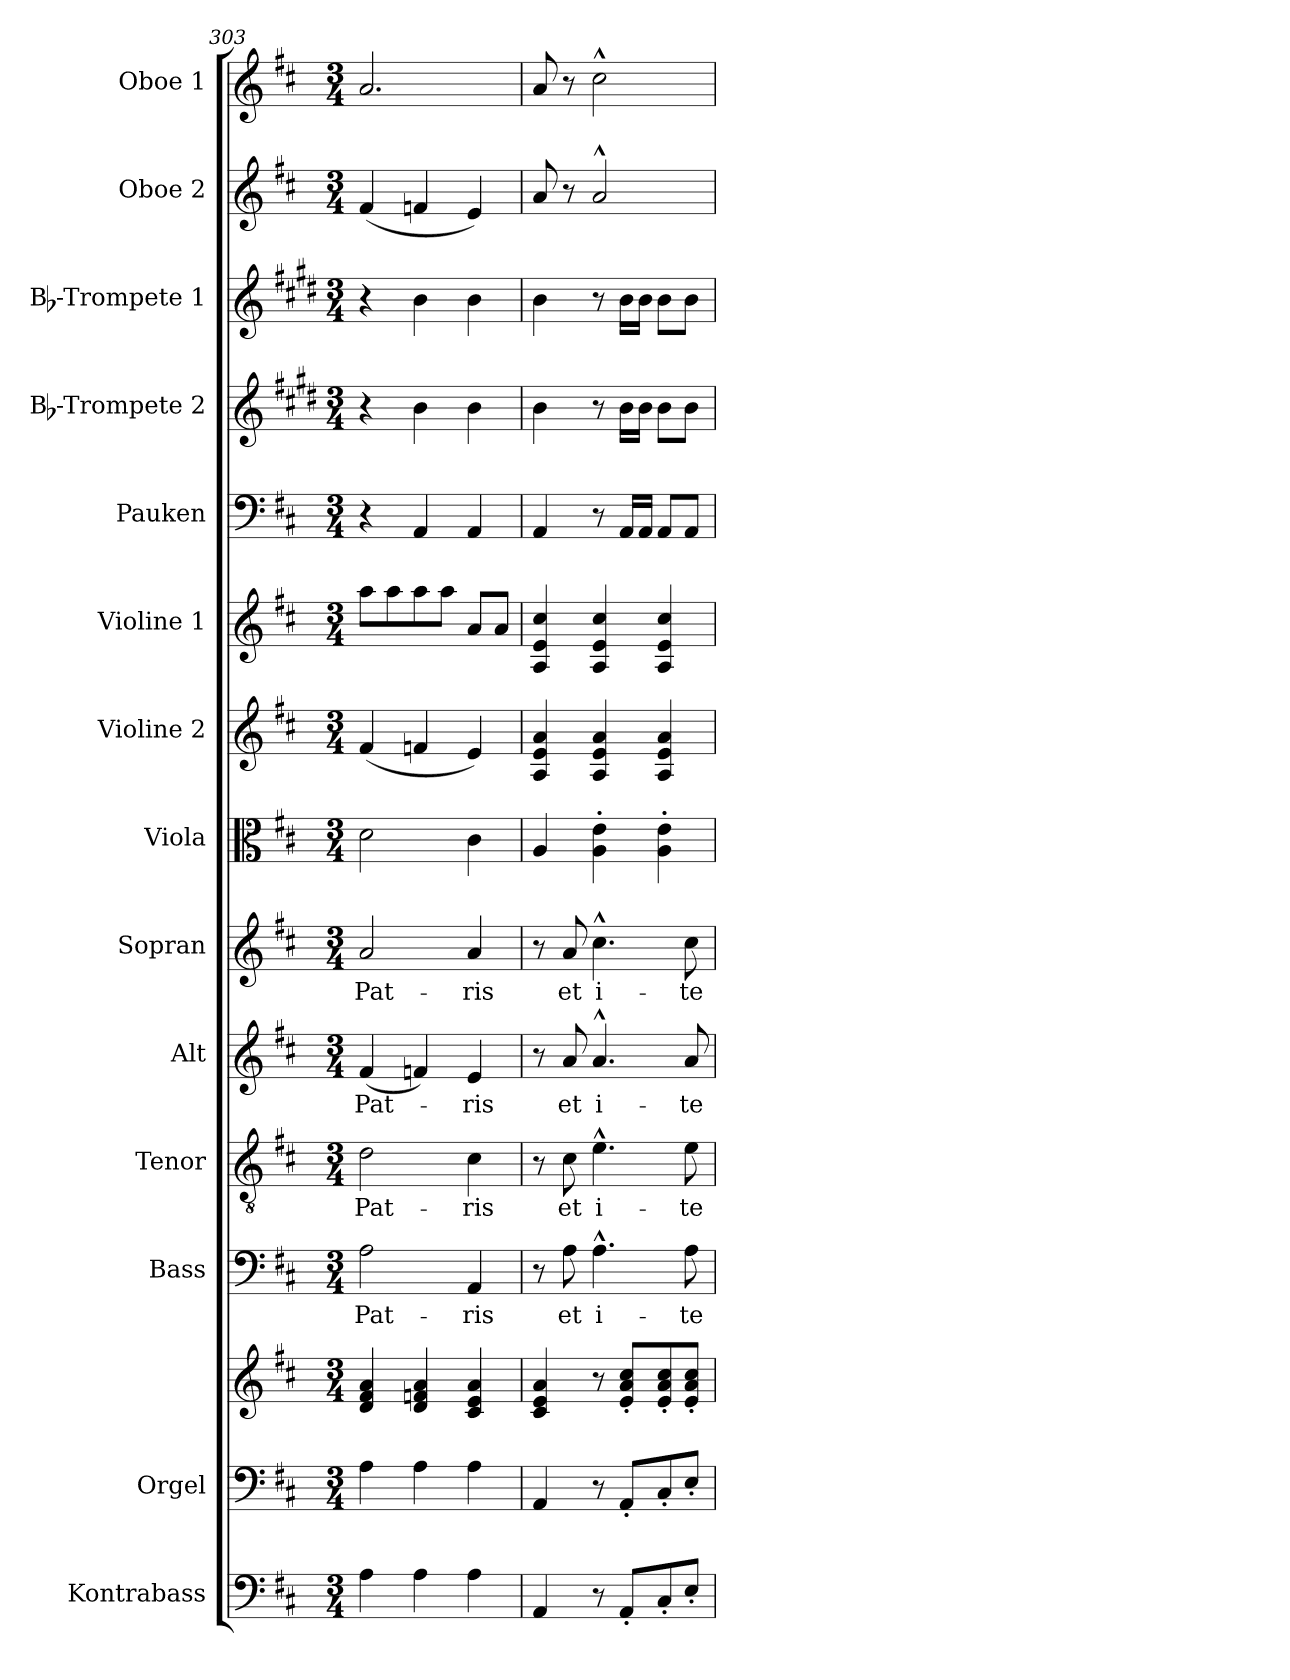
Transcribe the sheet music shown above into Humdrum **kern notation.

**kern	**kern	**kern	**kern	**text	**kern	**text	**kern	**text	**kern	**text	**kern	**kern	**kern	**kern	**kern	**kern	**kern	**kern
*part14	*part13	*part13	*part12	*part12	*part11	*part11	*part10	*part10	*part9	*part9	*part8	*part7	*part6	*part5	*part4	*part3	*part2	*part1
*staff15	*staff14	*staff13	*staff12	*staff12	*staff11	*staff11	*staff10	*staff10	*staff9	*staff9	*staff8	*staff7	*staff6	*staff5	*staff4	*staff3	*staff2	*staff1
*I"Kontrabass	*I"Orgel	*	*I"Bass	*	*I"Tenor	*	*I"Alt	*	*I"Sopran	*	*I"Viola	*I"Violine 2	*I"Violine 1	*I"Pauken	*I"Bb-Trompete 2	*I"Bb-Trompete 1	*I"Oboe 2	*I"Oboe 1
*I'Kb.	*I'Org.	*	*I'B.	*	*I'T.	*	*I'A.	*	*I'S.	*	*I'Vla.	*I'Vl. 2	*I'Vl. 1	*I'Pk.	*I'Bb Trp. 2	*I'Bb Trp. 1	*I'Ob. 2	*I'Ob. 1
*clefF4	*clefF4	*clefG2	*clefF4	*	*clefGv2	*	*clefG2	*	*clefG2	*	*clefC3	*clefG2	*clefG2	*clefF4	*clefG2	*clefG2	*clefG2	*clefG2
*ITrd7c12	*	*	*	*	*	*	*	*	*	*	*	*	*	*	*ITrd1c2	*ITrd1c2	*	*
*k[f#c#]	*k[f#c#]	*k[f#c#]	*k[f#c#]	*	*k[f#c#]	*	*k[f#c#]	*	*k[f#c#]	*	*k[f#c#]	*k[f#c#]	*k[f#c#]	*k[f#c#]	*k[f#c#]	*k[f#c#]	*k[f#c#]	*k[f#c#]
*D:	*D:	*D:	*D:	*	*D:	*	*D:	*	*D:	*	*D:	*D:	*D:	*D:	*D:	*D:	*D:	*D:
*M3/4	*M3/4	*M3/4	*M3/4	*	*M3/4	*	*M3/4	*	*M3/4	*	*M3/4	*M3/4	*M3/4	*M3/4	*M3/4	*M3/4	*M3/4	*M3/4
=303	=303	=303	=303	=303	=303	=303	=303	=303	=303	=303	=303	=303	=303	=303	=303	=303	=303	=303
!	!	!	!	!LO:LY:b	!	!LO:LY:b	!	!LO:LY:b	!	!LO:LY:b	!	!	!	!	!	!	!	!
4AA\	4A\	4d/ 4f#/ 4a/	2A\	Pat-	2d\	Pat-	(<4f#/	Pat-	2a/	Pat-	2d\	(<4f#/	8aa\L	4r	4r	4r	(<4f#/	2.a/
.	.	.	.	.	.	.	.	.	.	.	.	.	8aa\	.	.	.	.	.
4AA\	4A\	4d/ 4fn/ 4a/	.	.	.	.	4fn/)	.	.	.	.	4fn/	8aa\	4AA/	4a\	4a\	4fn/	.
.	.	.	.	.	.	.	.	.	.	.	.	.	8aa\J	.	.	.	.	.
!	!	!	!	!LO:LY:b	!	!LO:LY:b	!	!LO:LY:b	!	!LO:LY:b	!	!	!	!	!	!	!	!
4AA\	4A\	4c#/ 4e/ 4a/	4AA/	-ris	4c#\	-ris	4e/	-ris	4a/	-ris	4c#\	4e/)	8a/L	4AA/	4a\	4a\	4e/)	.
.	.	.	.	.	.	.	.	.	.	.	.	.	8a/J	.	.	.	.	.
!!LO:PB:g=z
=304	=304	=304	=304	=304	=304	=304	=304	=304	=304	=304	=304	=304	=304	=304	=304	=304	=304	=304
4AAA/	4AA/	4c#/ 4e/ 4a/	8r	.	8r	.	8r	.	8r	.	4A/	4A/ 4e/ 4a/	4A/ 4e/ 4cc#/	4AA/	4a\	4a\	8a/	8a/
!	!	!	!	!LO:LY:b	!	!LO:LY:b	!	!LO:LY:b	!	!LO:LY:b	!	!	!	!	!	!	!	!
.	.	.	8A\	et	8c#\	et	8a/	et	8a/	et	.	.	.	.	.	.	8r	8r
!	!	!	!	!LO:LY:b	!	!LO:LY:b	!	!LO:LY:b	!	!LO:LY:b	!	!	!	!	!	!	!	!
8r	8r	8r	4.A^^>\	i-	4.e^^>\	i-	4.a^^>/	i-	4.cc#^^>\	i-	4A\'> 4e\'>	4A/ 4e/ 4a/	4A/ 4e/ 4cc#/	8r	8r	8r	2a^^>/	2cc#^^>\
8AAA'</L	8AA'</L	8e/'< 8a/'< 8cc#/'<L	.	.	.	.	.	.	.	.	.	.	.	16AA/LL	16a\LL	16a\LL	.	.
.	.	.	.	.	.	.	.	.	.	.	.	.	.	16AA/JJ	16a\JJ	16a\JJ	.	.
8CC#'</	8C#'</	8e/'< 8a/'< 8cc#/'<	.	.	.	.	.	.	.	.	4A\'> 4e\'>	4A/ 4e/ 4a/	4A/ 4e/ 4cc#/	8AA/L	8a\L	8a\L	.	.
!	!	!	!	!LO:LY:b	!	!LO:LY:b	!	!LO:LY:b	!	!LO:LY:b	!	!	!	!	!	!	!	!
8EE'</J	8E'</J	8e/'< 8a/'< 8cc#/'<J	8A\	-te-	8e\	-te-	8a/	-te-	8cc#\	-te-	.	.	.	8AA/J	8a\J	8a\J	.	.
=	=	=	=	=	=	=	=	=	=	=	=	=	=	=	=	=	=	=
*-	*-	*-	*-	*-	*-	*-	*-	*-	*-	*-	*-	*-	*-	*-	*-	*-	*-	*-
